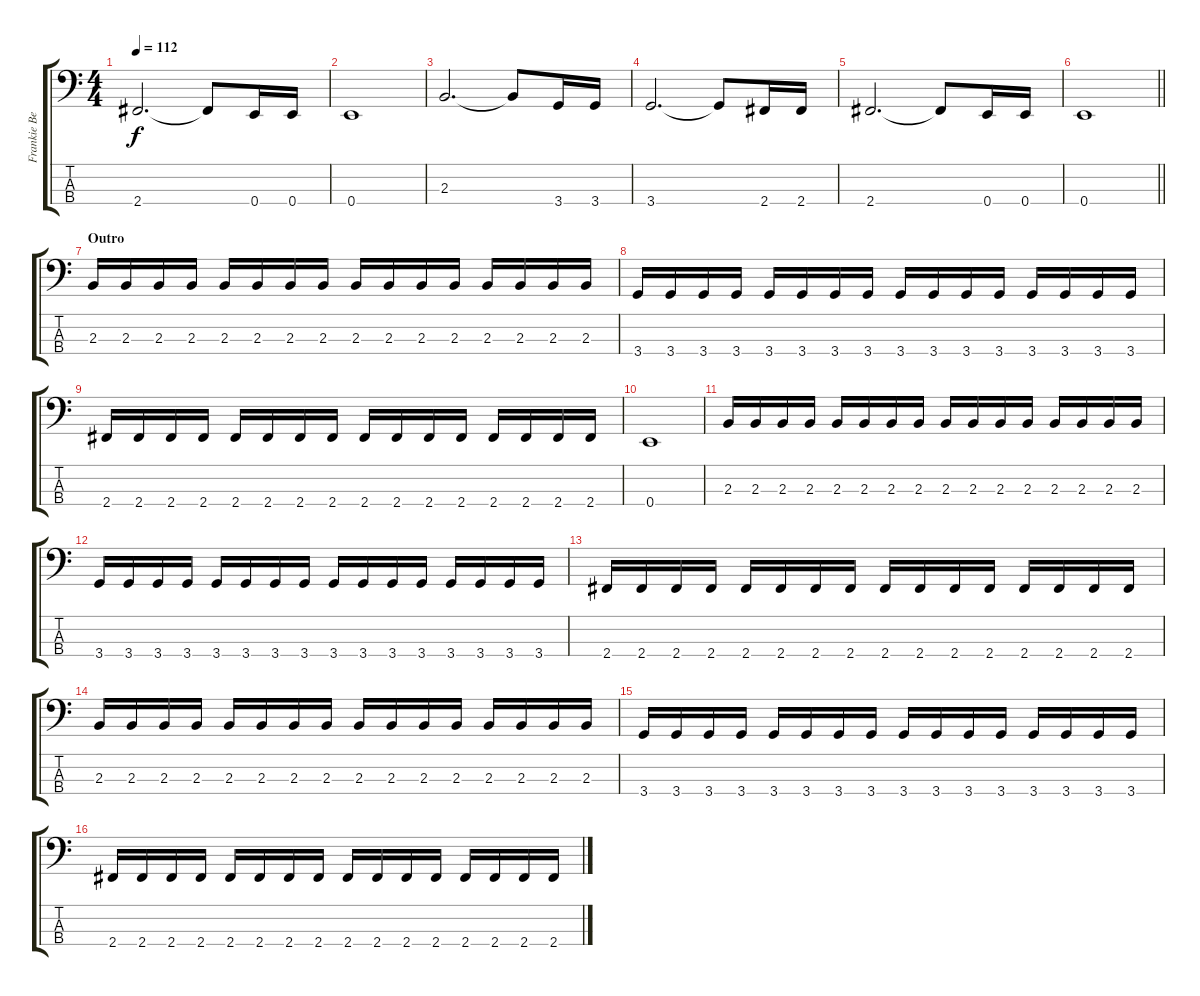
\track ("Frankie Bello" "Frankie Be") {instrument electricbassfinger}
\staff {score tabs}
\tuning (G2 D2 A1 E1) {hide}
\ts (4 4)
\tempo 112
\clef f4
\ks c
2.4.2{d dy f} 2.4{t}.8 0.4.16 0.4.16 |
0.4.1 |
2.3.2{d} 2.3{t}.8 3.4.16 3.4.16 |
3.4.2{d} 3.4{t}.8 2.4.16 2.4.16 |
2.4.2{d} 2.4{t}.8 0.4.16 0.4.16 |
\barLineRight lightlight
0.4.1 |
\section ("" "Outro")
2.3.16 2.3.16 2.3.16 2.3.16 2.3.16 2.3.16 2.3.16 2.3.16 2.3.16 2.3.16 2.3.16 2.3.16 2.3.16 2.3.16 2.3.16 2.3.16 |
3.4.16 3.4.16 3.4.16 3.4.16 3.4.16 3.4.16 3.4.16 3.4.16 3.4.16 3.4.16 3.4.16 3.4.16 3.4.16 3.4.16 3.4.16 3.4.16 |
2.4.16 2.4.16 2.4.16 2.4.16 2.4.16 2.4.16 2.4.16 2.4.16 2.4.16 2.4.16 2.4.16 2.4.16 2.4.16 2.4.16 2.4.16 2.4.16 |
0.4.1 |
2.3.16 2.3.16 2.3.16 2.3.16 2.3.16 2.3.16 2.3.16 2.3.16 2.3.16 2.3.16 2.3.16 2.3.16 2.3.16 2.3.16 2.3.16 2.3.16 |
3.4.16 3.4.16 3.4.16 3.4.16 3.4.16 3.4.16 3.4.16 3.4.16 3.4.16 3.4.16 3.4.16 3.4.16 3.4.16 3.4.16 3.4.16 3.4.16 |
2.4.16 2.4.16 2.4.16 2.4.16 2.4.16 2.4.16 2.4.16 2.4.16 2.4.16 2.4.16 2.4.16 2.4.16 2.4.16 2.4.16 2.4.16 2.4.16 |
2.3.16 2.3.16 2.3.16 2.3.16 2.3.16 2.3.16 2.3.16 2.3.16 2.3.16 2.3.16 2.3.16 2.3.16 2.3.16 2.3.16 2.3.16 2.3.16 |
3.4.16 3.4.16 3.4.16 3.4.16 3.4.16 3.4.16 3.4.16 3.4.16 3.4.16 3.4.16 3.4.16 3.4.16 3.4.16 3.4.16 3.4.16 3.4.16 |
2.4.16 2.4.16 2.4.16 2.4.16 2.4.16 2.4.16 2.4.16 2.4.16 2.4.16 2.4.16 2.4.16 2.4.16 2.4.16 2.4.16 2.4.16 2.4.16
